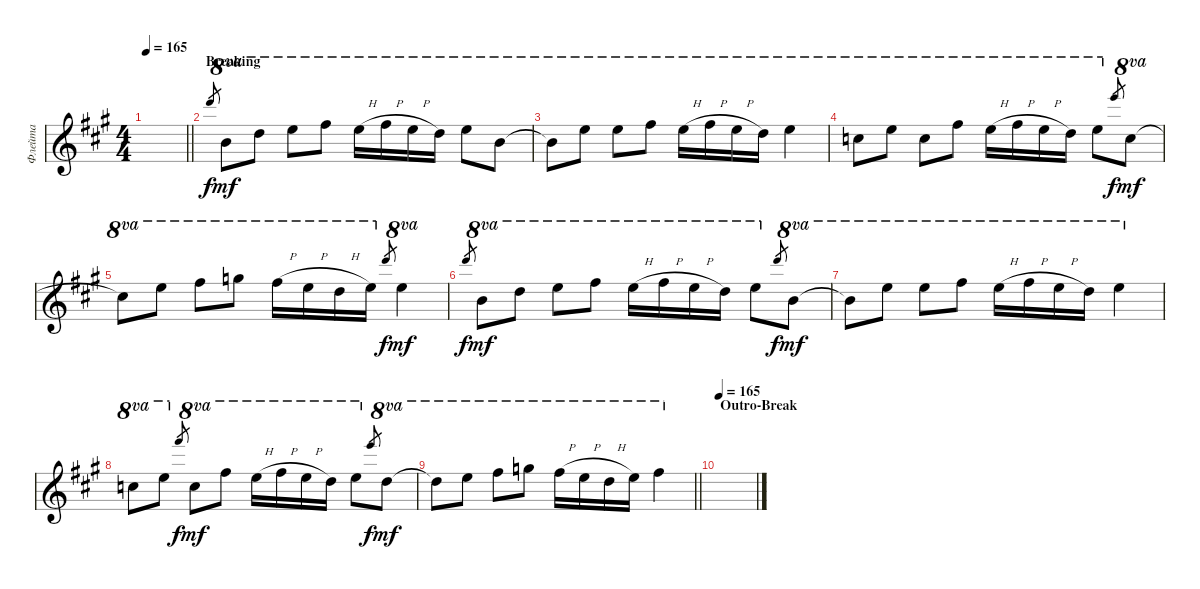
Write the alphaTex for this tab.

\track ("Флейта" "Флейта") {instrument flute}
\staff {score}
\tuning (E4 B3 G3 D3 A2 E2) {hide}
\ts (4 4)
\tempo 165
\clef g2
\barLineRight lightlight
\ks f#minor
|
\section ("" "Breaking")
22.1.8{gr dy f} 19.1.8{ot 8va dy mf instrument flute} 22.1.8{ot 8va} 24.1.8{ot 8va} 26.1.8{ot 8va} 24.1{h}.16{ot 8va} 26.1{h}.16{ot 8va} 24.1{h}.16{ot 8va} 22.1.16{ot 8va} 24.1.8{ot 8va} 19.1.8{ot 8va} |
19.1{t}.8{ot 8va} 24.1.8{ot 8va} 24.1.8{ot 8va} 26.1.8{ot 8va} 24.1{h}.16{ot 8va} 26.1{h}.16{ot 8va} 24.1{h}.16{ot 8va} 22.1.16{ot 8va} 24.1.4{ot 8va} |
20.1.8{ot 8va} 24.1.8{ot 8va} 20.1.8{ot 8va} 26.1.8{ot 8va} 24.1{h}.16{ot 8va} 26.1{h}.16{ot 8va} 24.1{h}.16{ot 8va} 22.1.16{ot 8va} 24.1.8{ot 8va} 24.1.8{gr dy f} 20.1.8{ot 8va dy mf} |
20.1{t}.8{ot 8va} 24.1.8{ot 8va} 26.1.8{ot 8va} 27.1.8{ot 8va} 26.1{h}.16{ot 8va} 24.1{h}.16{ot 8va} 22.1{h}.16{ot 8va} 24.1.16{ot 8va} 22.1.8{gr dy f} 24.1.4{ot 8va dy mf} |
22.1.8{gr dy f} 19.1.8{ot 8va dy mf} 22.1.8{ot 8va} 24.1.8{ot 8va} 26.1.8{ot 8va} 24.1{h}.16{ot 8va} 26.1{h}.16{ot 8va} 24.1{h}.16{ot 8va} 22.1.16{ot 8va} 24.1.8{ot 8va} 22.1.8{gr dy f} 19.1.8{ot 8va dy mf} |
19.1{t}.8{ot 8va} 24.1.8{ot 8va} 24.1.8{ot 8va} 26.1.8{ot 8va} 24.1{h}.16{ot 8va} 26.1{h}.16{ot 8va} 24.1{h}.16{ot 8va} 22.1.16{ot 8va} 24.1.4{ot 8va} |
20.1.8{ot 8va} 24.1.8{ot 8va} 26.1.8{gr dy f} 20.1.8{ot 8va dy mf} 26.1.8{ot 8va} 24.1{h}.16{ot 8va} 26.1{h}.16{ot 8va} 24.1{h}.16{ot 8va} 22.1.16{ot 8va} 24.1.8{ot 8va} 24.1.8{gr dy f} 22.1.8{ot 8va dy mf} |
\barLineRight lightlight
22.1{t}.8{ot 8va} 24.1.8{ot 8va} 26.1.8{ot 8va} 27.1.8{ot 8va} 26.1{h}.16{ot 8va} 24.1{h}.16{ot 8va} 22.1{h}.16{ot 8va} 24.1.16{ot 8va} 26.1.4{ot 8va} |
\section ("" "Outro-Break")
\tempo 165
